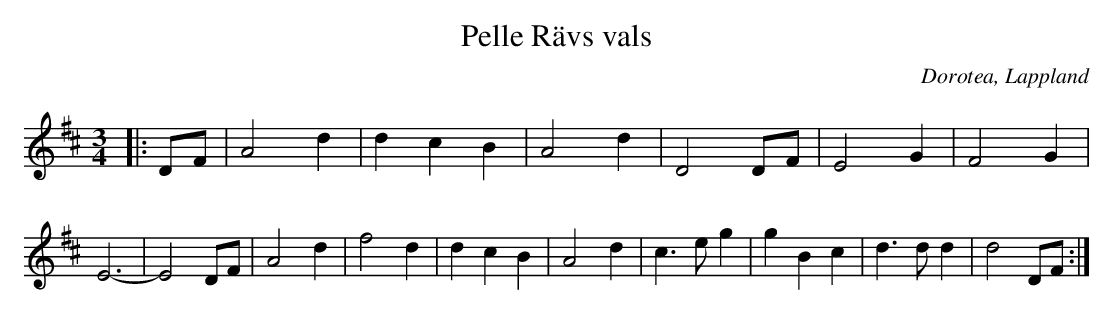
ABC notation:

X:1
T:Pelle Rävs vals
O:Dorotea, Lappland
M:3/4
L:1/8
K:D
|: DF | A4 d2| d2 c2 B2 | A4 d2| D4 DF | E4 G2 | F4 G2 | E6- | E4 DF | A4 d2 | f4 d2 | d2 c2 B2 | A4 d2 | c3 e g2 | g2 B2 c2 | d3 d d2| d4 DF :|
